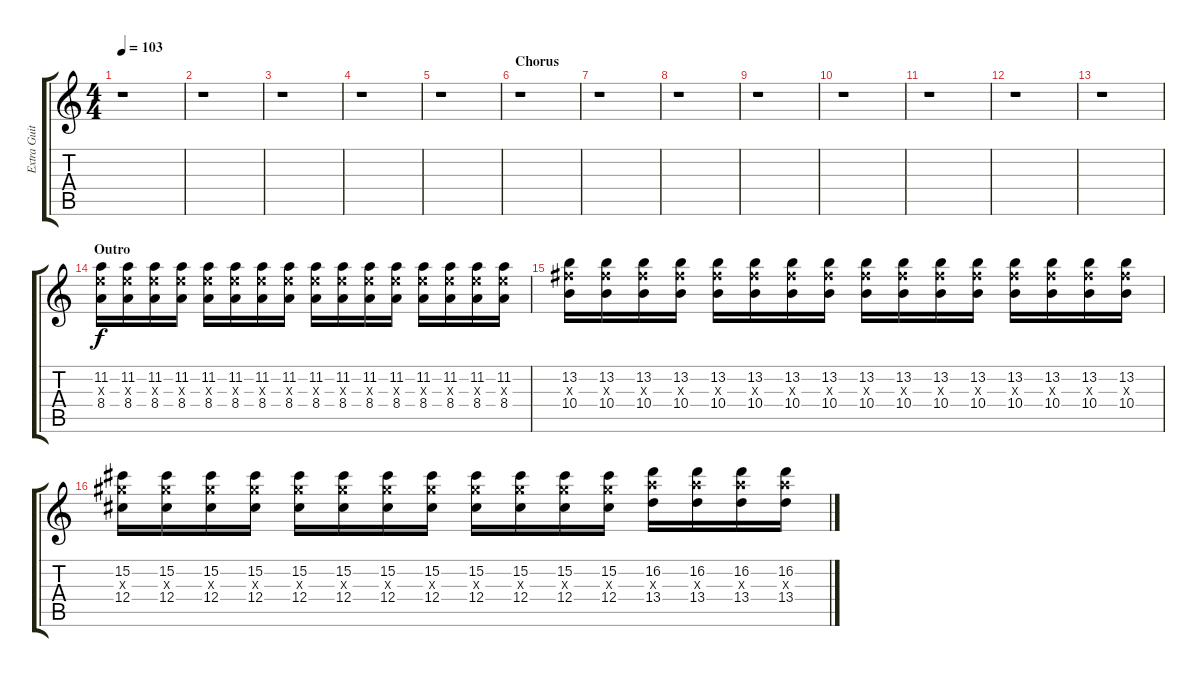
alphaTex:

\track ("Extra Guitar - Chris Chasse" "Extra Guit") {instrument distortionguitar}
\staff {score tabs}
\tuning (Eb4 Bb3 Gb3 Db3 Ab2 Eb2) {hide}
\ts (4 4)
\tempo 103
\clef g2
\ks c
r.1{dy f} |
r.1 |
r.1 |
r.1 |
r.1 |
\section ("" "Chorus")
r.1 |
r.1 |
r.1 |
r.1 |
r.1 |
r.1 |
r.1 |
r.1 |
\section ("" "Outro")
(11.2 10.3{x} 8.4).16 (11.2 10.3{x} 8.4).16 (11.2 10.3{x} 8.4).16 (11.2 10.3{x} 8.4).16 (11.2 10.3{x} 8.4).16 (11.2 10.3{x} 8.4).16 (11.2 10.3{x} 8.4).16 (11.2 10.3{x} 8.4).16 (11.2 10.3{x} 8.4).16 (11.2 10.3{x} 8.4).16 (11.2 10.3{x} 8.4).16 (11.2 10.3{x} 8.4).16 (11.2 10.3{x} 8.4).16 (11.2 10.3{x} 8.4).16 (11.2 10.3{x} 8.4).16 (11.2 10.3{x} 8.4).16 |
(13.2 12.3{x} 10.4).16 (13.2 12.3{x} 10.4).16 (13.2 12.3{x} 10.4).16 (13.2 12.3{x} 10.4).16 (13.2 12.3{x} 10.4).16 (13.2 12.3{x} 10.4).16 (13.2 12.3{x} 10.4).16 (13.2 12.3{x} 10.4).16 (13.2 12.3{x} 10.4).16 (13.2 12.3{x} 10.4).16 (13.2 12.3{x} 10.4).16 (13.2 12.3{x} 10.4).16 (13.2 12.3{x} 10.4).16 (13.2 12.3{x} 10.4).16 (13.2 12.3{x} 10.4).16 (13.2 12.3{x} 10.4).16 |
(15.2 14.3{x} 12.4).16 (15.2 14.3{x} 12.4).16 (15.2 14.3{x} 12.4).16 (15.2 14.3{x} 12.4).16 (15.2 14.3{x} 12.4).16 (15.2 14.3{x} 12.4).16 (15.2 14.3{x} 12.4).16 (15.2 14.3{x} 12.4).16 (15.2 14.3{x} 12.4).16 (15.2 14.3{x} 12.4).16 (15.2 14.3{x} 12.4).16 (15.2 14.3{x} 12.4).16 (16.2 15.3{x} 13.4).16 (16.2 15.3{x} 13.4).16 (16.2 15.3{x} 13.4).16 (16.2 15.3{x} 13.4).16
